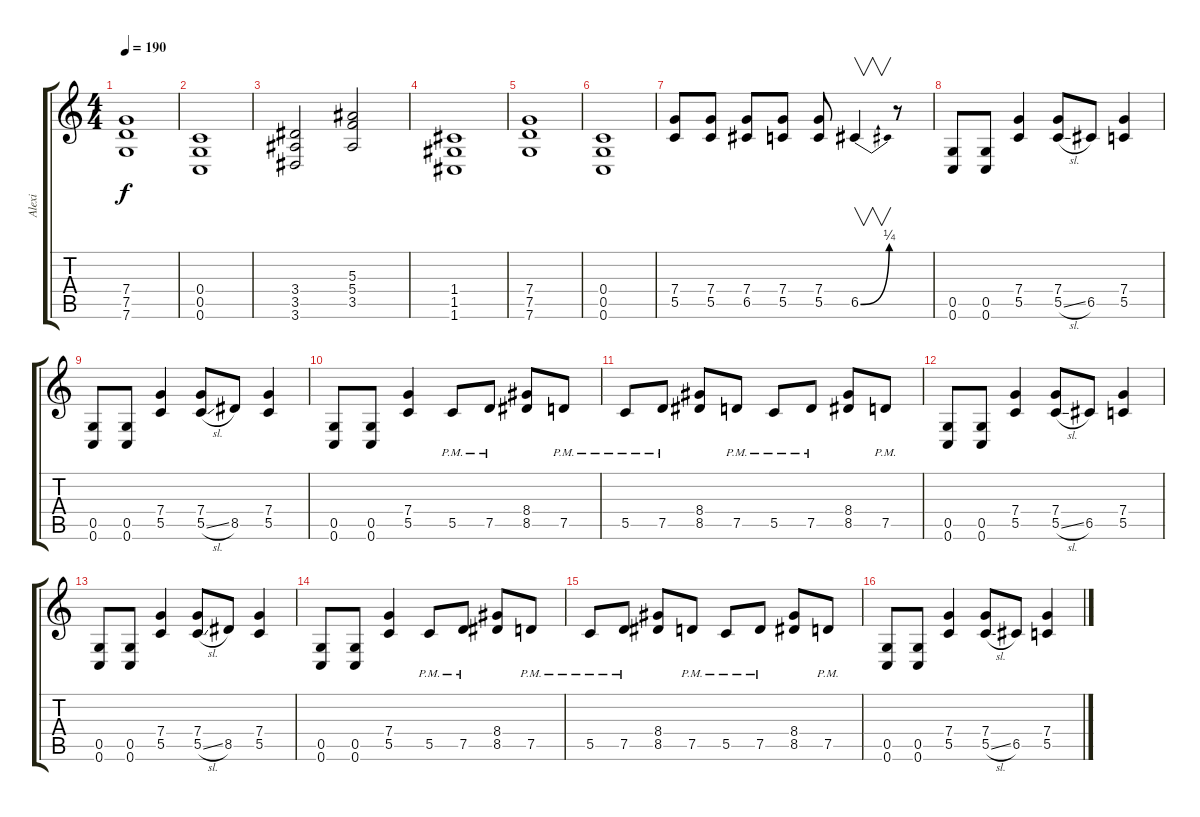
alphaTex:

\track ("Alexi" "Alexi") {instrument overdrivenguitar}
\staff {score tabs}
\tuning (D4 A3 F3 C3 G2 C2) {hide}
\ts (4 4)
\tempo 190
\clef g2
\ks c
(7.4 7.5 7.6).1{dy f} |
(0.4 0.5 0.6).1 |
(3.4 3.5 3.6).2 (5.3 5.4 3.5).2 |
(1.4 1.5 1.6).1 |
(7.4 7.5 7.6).1 |
(0.4 0.5 0.6).1 |
(7.4 5.5).8 (7.4 5.5).8 (7.4 6.5).8 (7.4 5.5).8 (7.4 5.5).8 6.5{be (bend 0 0 60 1)}.4{v} r.8 |
(0.5 0.6).8 (0.5 0.6).8 (7.4 5.5).4 (7.4 5.5{sl}).8 6.5.8 (7.4 5.5).4 |
(0.5 0.6).8 (0.5 0.6).8 (7.4 5.5).4 (7.4 5.5{sl}).8 8.5.8 (7.4 5.5).4 |
(0.5 0.6).8 (0.5 0.6).8 (7.4 5.5).4 5.5{pm}.8 7.5{pm}.8 (8.4 8.5).8 7.5{pm}.8 |
5.5{pm}.8 7.5{pm}.8 (8.4 8.5).8 7.5{pm}.8 5.5{pm}.8 7.5{pm}.8 (8.4 8.5).8 7.5{pm}.8 |
(0.5 0.6).8 (0.5 0.6).8 (7.4 5.5).4 (7.4 5.5{sl}).8 6.5.8 (7.4 5.5).4 |
(0.5 0.6).8 (0.5 0.6).8 (7.4 5.5).4 (7.4 5.5{sl}).8 8.5.8 (7.4 5.5).4 |
(0.5 0.6).8 (0.5 0.6).8 (7.4 5.5).4 5.5{pm}.8 7.5{pm}.8 (8.4 8.5).8 7.5{pm}.8 |
5.5{pm}.8 7.5{pm}.8 (8.4 8.5).8 7.5{pm}.8 5.5{pm}.8 7.5{pm}.8 (8.4 8.5).8 7.5{pm}.8 |
(0.5 0.6).8 (0.5 0.6).8 (7.4 5.5).4 (7.4 5.5{sl}).8 6.5.8 (7.4 5.5).4
